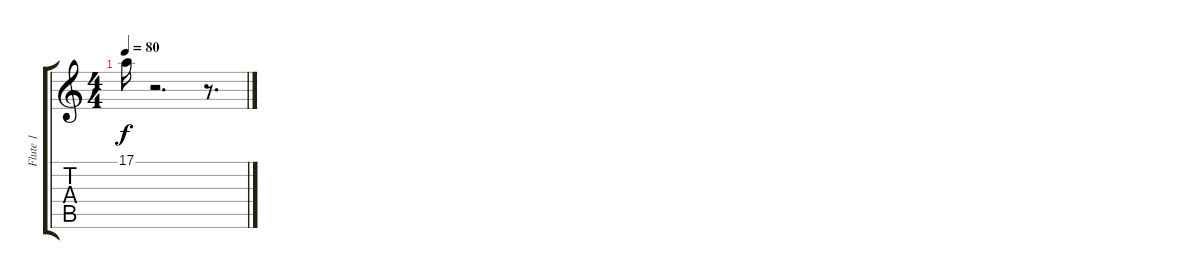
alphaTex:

\track ("Flute 1" "Flute 1") {instrument flute}
\staff {score tabs}
\tuning (E4 B3 G3 D3 A2 E2) {hide}
\ts (4 4)
\tempo 80
\clef g2
\ks c
17.1.16{dy f} r.2{d} r.8{d}
